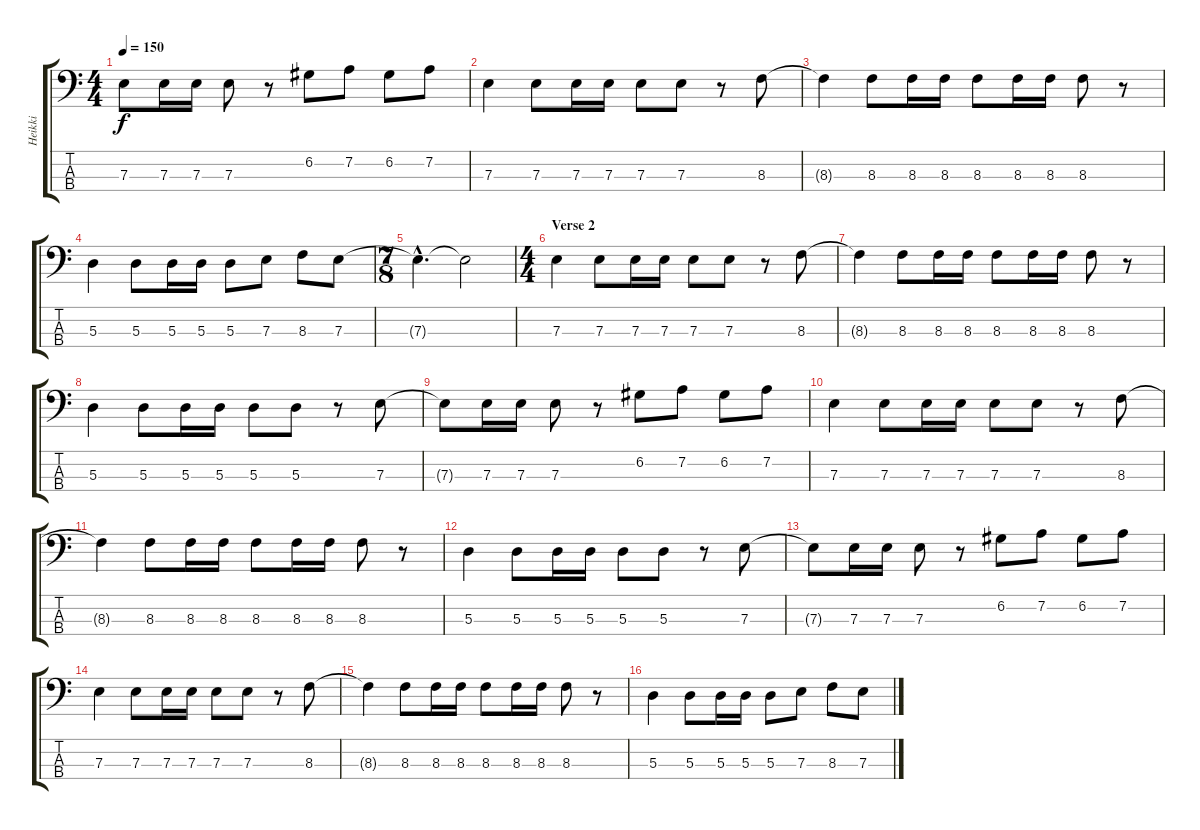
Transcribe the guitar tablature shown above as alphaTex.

\track ("Heikki" "Heikki") {instrument electricbassfinger}
\staff {score tabs}
\tuning (G2 D2 A1 E1) {hide}
\ts (4 4)
\tempo 150
\clef f4
\ks c
7.3{t}.8{dy f} 7.3.16 7.3.16 7.3.8 r.8 6.2.8 7.2.8 6.2.8 7.2.8 |
7.3.4 7.3.8 7.3.16 7.3.16 7.3.8 7.3.8 r.8 8.3.8 |
8.3{t}.4 8.3.8 8.3.16 8.3.16 8.3.8 8.3.16 8.3.16 8.3.8 r.8 |
5.3.4 5.3.8 5.3.16 5.3.16 5.3.8 7.3.8 8.3.8 7.3.8 |
\ts (7 8)
7.3{hac t}.4{d} 7.3{t}.2 |
\ts (4 4)
\section ("" "Verse 2")
7.3.4 7.3.8 7.3.16 7.3.16 7.3.8 7.3.8 r.8 8.3.8 |
8.3{t}.4 8.3.8 8.3.16 8.3.16 8.3.8 8.3.16 8.3.16 8.3.8 r.8 |
5.3.4 5.3.8 5.3.16 5.3.16 5.3.8 5.3.8 r.8 7.3.8 |
7.3{t}.8 7.3.16 7.3.16 7.3.8 r.8 6.2.8 7.2.8 6.2.8 7.2.8 |
7.3.4 7.3.8 7.3.16 7.3.16 7.3.8 7.3.8 r.8 8.3.8 |
8.3{t}.4 8.3.8 8.3.16 8.3.16 8.3.8 8.3.16 8.3.16 8.3.8 r.8 |
5.3.4 5.3.8 5.3.16 5.3.16 5.3.8 5.3.8 r.8 7.3.8 |
7.3{t}.8 7.3.16 7.3.16 7.3.8 r.8 6.2.8 7.2.8 6.2.8 7.2.8 |
7.3.4 7.3.8 7.3.16 7.3.16 7.3.8 7.3.8 r.8 8.3.8 |
8.3{t}.4 8.3.8 8.3.16 8.3.16 8.3.8 8.3.16 8.3.16 8.3.8 r.8 |
5.3.4 5.3.8 5.3.16 5.3.16 5.3.8 7.3.8 8.3.8 7.3.8
